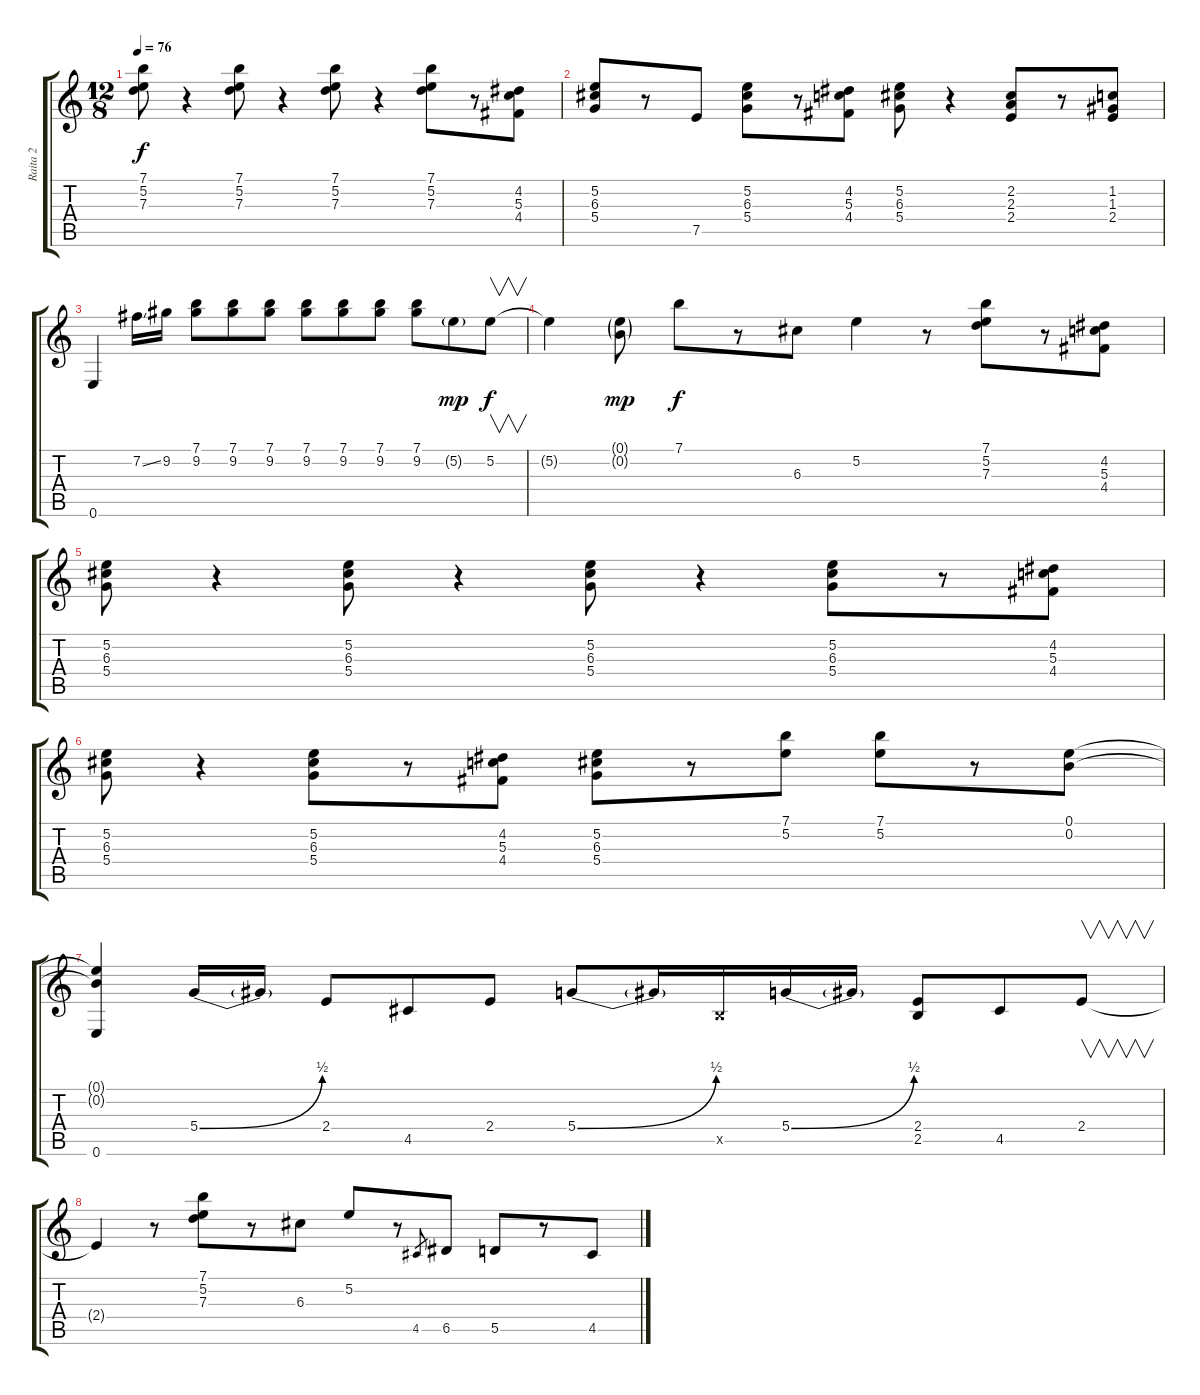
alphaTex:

\track ("Raita 2" "Raita 2") {instrument acousticguitarsteel}
\staff {score tabs}
\tuning (E4 B3 G3 D3 A2 E2) {hide}
\ts (12 8)
\tempo 76
\clef g2
\ks c
(7.1 5.2 7.3).8{dy f} r.4 (7.1 5.2 7.3).8 r.4 (7.1 5.2 7.3).8 r.4 (7.1 5.2 7.3).8 r.8 (4.2 5.3 4.4).8 |
(5.2 6.3 5.4).8 r.8 7.5.8 (5.2 6.3 5.4).8 r.8 (4.2 5.3 4.4).8 (5.2 6.3 5.4).8 r.4 (2.2 2.3 2.4).8 r.8 (1.2 1.3 2.4).8 |
0.6.4 7.2{ss}.16 9.2.16 (7.1 9.2).8 (7.1 9.2).8 (7.1 9.2).8 (7.1 9.2).8 (7.1 9.2).8 (7.1 9.2).8 (7.1 9.2).8 5.2{g}.8{dy mp} 5.2.8{v dy f} |
5.2{t}.4 (0.1{g} 0.2{g}).8{dy mp} 7.1.8{dy f} r.8 6.3.8 5.2.4 r.8 (7.1 5.2 7.3).8 r.8 (4.2 5.3 4.4).8 |
(5.2 6.3 5.4).8 r.4 (5.2 6.3 5.4).8 r.4 (5.2 6.3 5.4).8 r.4 (5.2 6.3 5.4).8 r.8 (4.2 5.3 4.4).8 |
(5.2 6.3 5.4).8 r.4 (5.2 6.3 5.4).8 r.8 (4.2 5.3 4.4).8 (5.2 6.3 5.4).8 r.8 (7.1 5.2).8 (7.1 5.2).8 r.8 (0.1 0.2).8 |
(0.1{t} 0.2{t} 0.6).4 5.4{be (bend 0 0 60 2)}.16 5.4{t}.16 2.4.8 4.5.8 2.4.8 5.4{be (bend 0 0 60 2)}.8 5.4{t}.16 2.5{x}.16 5.4{be (bend 0 0 60 2)}.16 5.4{t}.16 (2.4 2.5).8 4.5.8 2.4.8{v} |
2.4{t}.4 r.8 (7.1 5.2 7.3).8 r.8 6.3.8 5.2.8 r.8 4.5.8{gr} 6.5.8 5.5.8 r.8 4.5.8
